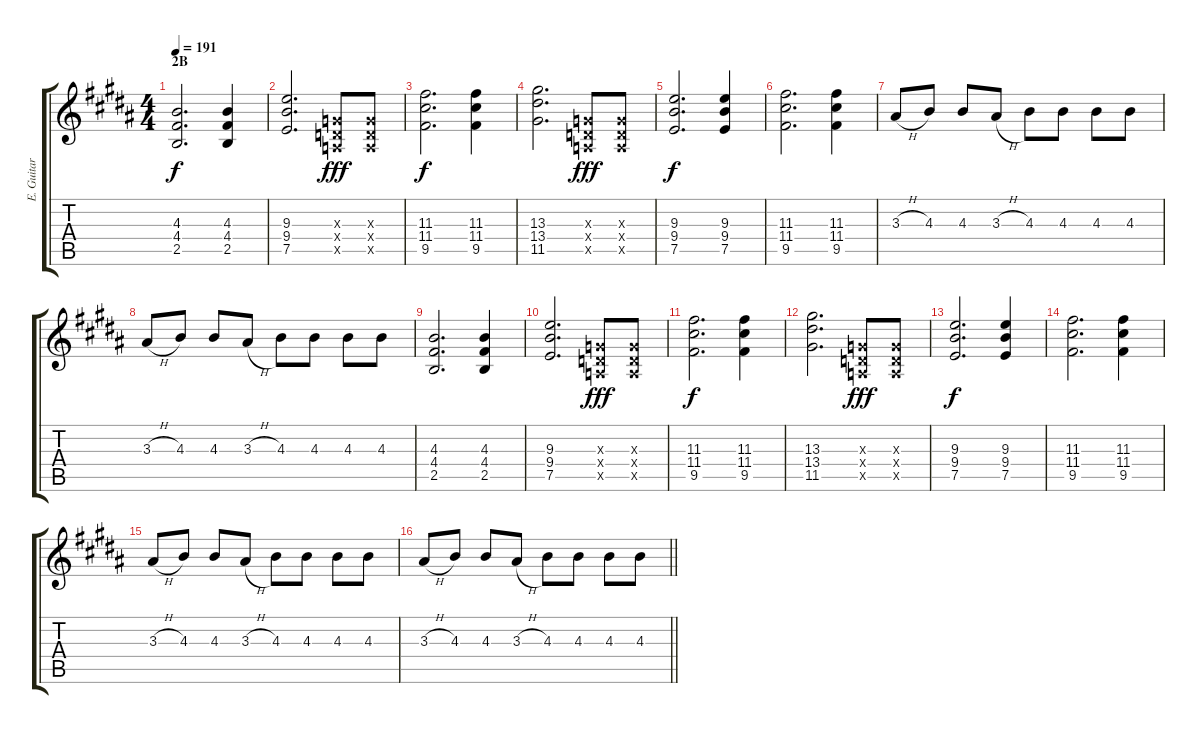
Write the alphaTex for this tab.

\track ("E. Guitar II" "E. Guitar ") {instrument overdrivenguitar}
\staff {score tabs}
\tuning (E4 B3 G3 D3 A2 E2) {hide}
\ts (4 4)
\section ("" "2B")
\tempo 191
\clef g2
\ks b
(4.3 4.4 2.5).2{d dy f} (4.3 4.4 2.5).4 |
(9.3 9.4 7.5).2{d} (0.3{x} 0.4{x} 0.5{x}).8{dy fff} (0.3{x} 0.4{x} 0.5{x}).8 |
(11.3 11.4 9.5).2{d dy f} (11.3 11.4 9.5).4 |
(13.3 13.4 11.5).2{d} (0.3{x} 0.4{x} 0.5{x}).8{dy fff} (0.3{x} 0.4{x} 0.5{x}).8 |
(9.3 9.4 7.5).2{d dy f} (9.3 9.4 7.5).4 |
(11.3 11.4 9.5).2{d} (11.3 11.4 9.5).4 |
3.3{h}.8 4.3.8 4.3.8 3.3{h}.8 4.3.8 4.3.8 4.3.8 4.3.8 |
3.3{h}.8 4.3.8 4.3.8 3.3{h}.8 4.3.8 4.3.8 4.3.8 4.3.8 |
(4.3 4.4 2.5).2{d} (4.3 4.4 2.5).4 |
(9.3 9.4 7.5).2{d} (0.3{x} 0.4{x} 0.5{x}).8{dy fff} (0.3{x} 0.4{x} 0.5{x}).8 |
(11.3 11.4 9.5).2{d dy f} (11.3 11.4 9.5).4 |
(13.3 13.4 11.5).2{d} (0.3{x} 0.4{x} 0.5{x}).8{dy fff} (0.3{x} 0.4{x} 0.5{x}).8 |
(9.3 9.4 7.5).2{d dy f} (9.3 9.4 7.5).4 |
(11.3 11.4 9.5).2{d} (11.3 11.4 9.5).4 |
3.3{h}.8 4.3.8 4.3.8 3.3{h}.8 4.3.8 4.3.8 4.3.8 4.3.8 |
\barLineRight lightlight
3.3{h}.8 4.3.8 4.3.8 3.3{h}.8 4.3.8 4.3.8 4.3.8 4.3.8
